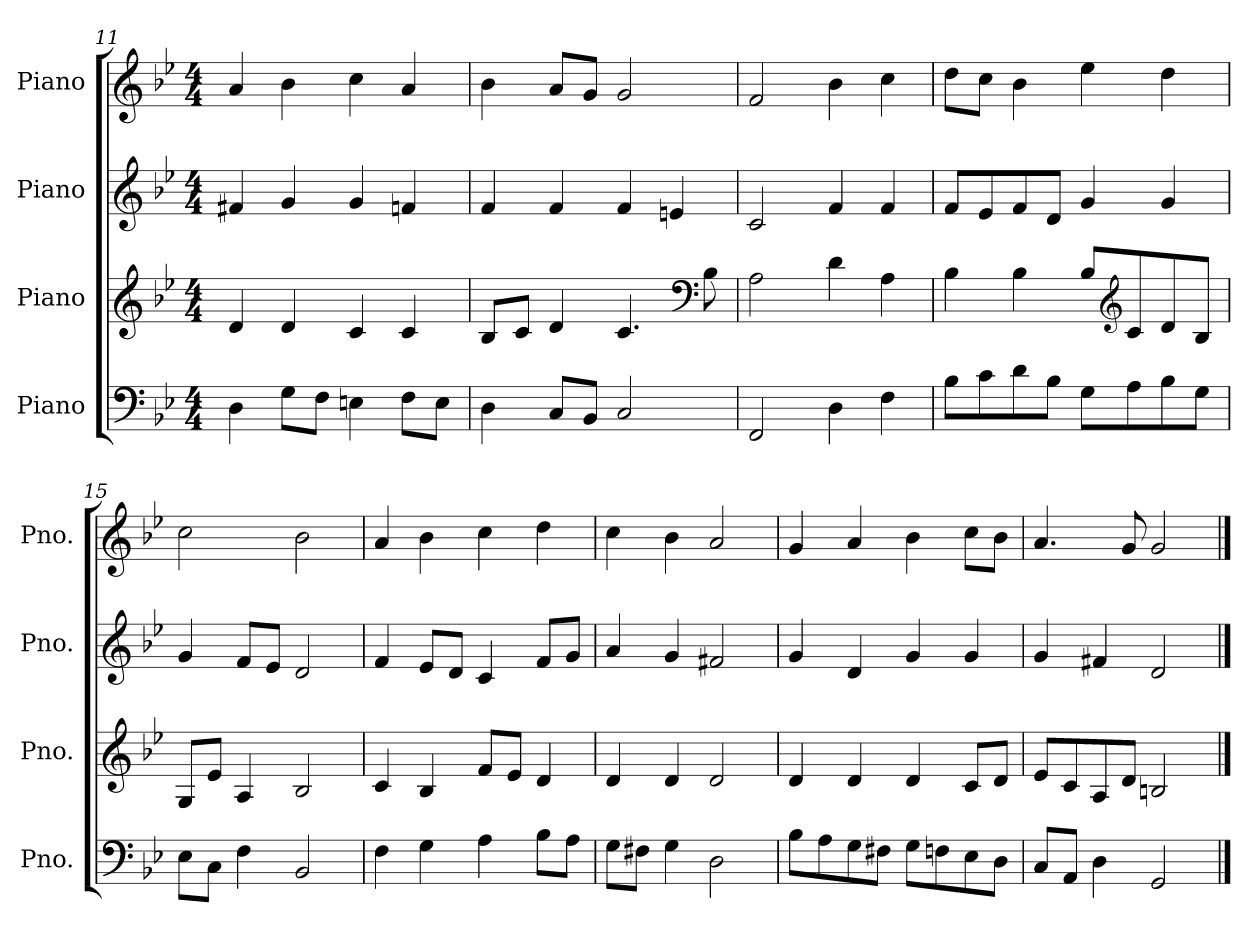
**kern	**kern	**kern	**kern
*part4	*part3	*part2	*part1
*staff4	*staff3	*staff2	*staff1
*I"Piano	*I"Piano	*I"Piano	*I"Piano
*I'Pno.	*I'Pno.	*I'Pno.	*I'Pno.
!!LO:LB:g=z
*clefF4	*clefG2	*clefG2	*clefG2
*k[b-e-]	*k[b-e-]	*k[b-e-]	*k[b-e-]
*M4/4	*M4/4	*M4/4	*M4/4
=11	=11	=11	=11
4D\	4d/	4f#X/	4a/
8G\L	4d/	4g/	4b-\
8F\J	.	.	.
4En\	4c/	4g/	4cc\
8F\L	4c/	4fn/	4a/
8E\J	.	.	.
=12	=12	=12	=12
4D\	8B-/L	4f/	4b-\
.	8c/J	.	.
8C/L	4d/	4f/	8a/L
8BB-/J	.	.	8g/J
2C/	4.c/	4f/	2g/
.	.	4en/	.
*	*clefF4	*	*
.	8B-\	.	.
=13	=13	=13	=13
2FF/	2A\	2c/	2f/
4D\	4d\	4f/	4b-\
4F\	4A\	4f/	4cc\
=14	=14	=14	=14
8B-\L	4B-\	8f/L	8dd\L
8c\	.	8e-/	8cc\J
8d\	4B-\	8f/	4b-\
8B-\J	.	8d/J	.
8G\L	8B-/L	4g/	4ee-\
*	*clefG2	*	*
8A\	8c/	.	.
8B-\	8d/	4g/	4dd\
8G\J	8B-/J	.	.
=15	=15	=15	=15
8E-\L	8G/L	4g/	2cc\
8C\J	8e-/J	.	.
4F\	4A/	8f/L	.
.	.	8e-/J	.
2BB-/	2B-/	2d/	2b-\
!!LO:PB:g=z
=16	=16	=16	=16
4F\	4c/	4f/	4a/
4G\	4B-/	8e-/L	4b-\
.	.	8d/J	.
4A\	8f/L	4c/	4cc\
.	8e-/J	.	.
8B-\L	4d/	8f/L	4dd\
8A\J	.	8g/J	.
=17	=17	=17	=17
8G\L	4d/	4a/	4cc\
8F#X\J	.	.	.
4G\	4d/	4g/	4b-\
2D\	2d/	2f#X/	2a/
=18	=18	=18	=18
8B-\L	4d/	4g/	4g/
8A\	.	.	.
8G\	4d/	4d/	4a/
8F#X\J	.	.	.
8G\L	4d/	4g/	4b-\
8Fn\	.	.	.
8E-\	8c/L	4g/	8cc\L
8D\J	8d/J	.	8b-\J
=19	=19	=19	=19
8C/L	8e-/L	4g/	4.a/
8AA/J	8c/	.	.
4D\	8A/	4f#X/	.
.	8d/J	.	8g/
2GG/	2Bn/	2d/	2g/
==	==	==	==
*-	*-	*-	*-
